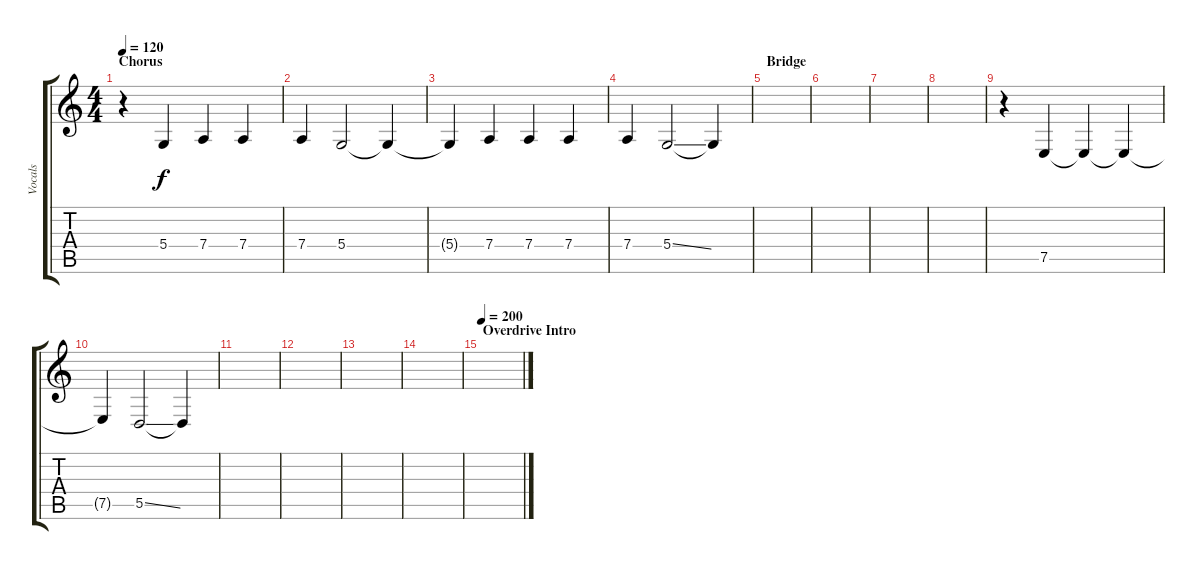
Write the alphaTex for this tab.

\track ("Vocals" "Vocals") {instrument altosax}
\staff {score tabs}
\tuning (E4 B3 G3 D3 A2 E2) {hide}
\ts (4 4)
\section ("" "Chorus")
\tempo 120
\clef g2
\ks c
r.4{dy f} 5.4.4 7.4.4 7.4.4 |
7.4.4 5.4.2 5.4{t}.4 |
5.4{t}.4 7.4.4 7.4.4 7.4.4 |
7.4.4 5.4{ss}.2 5.4{t}.4 |
\section ("" "Bridge")
|
|
|
|
r.4 7.5.4 7.5{t}.4 7.5{t}.4 |
7.5{t}.4 5.5{ss}.2 5.5{t}.4 |
|
|
|
|
\section ("" "Overdrive Intro")
\tempo 200
